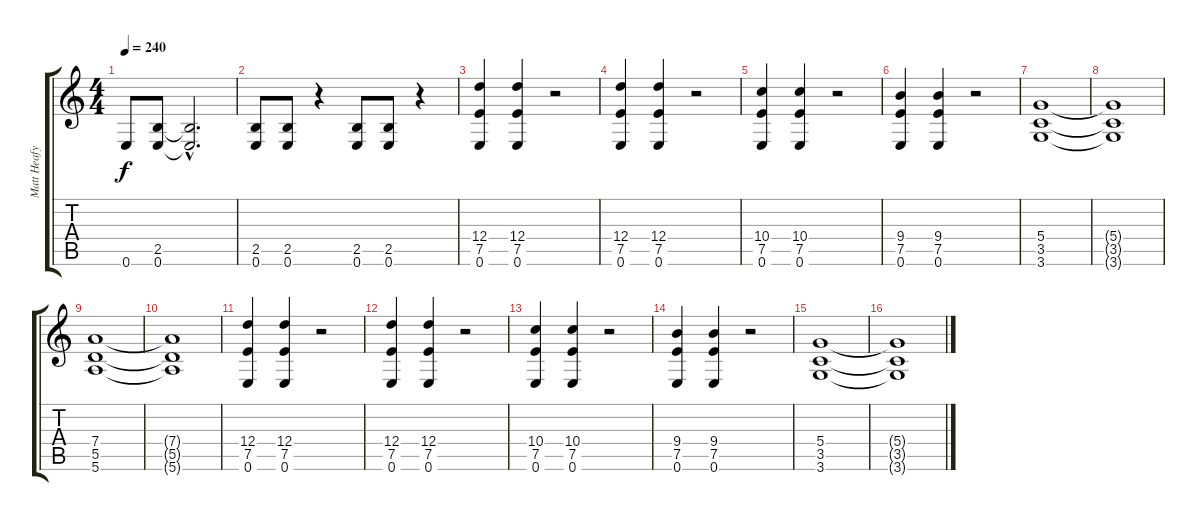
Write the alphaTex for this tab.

\track ("Matt Heafy (Guitar)" "Matt Heafy") {instrument distortionguitar}
\staff {score tabs}
\tuning (E4 B3 G3 D3 A2 E2) {hide}
\ts (4 4)
\tempo 240
\clef g2
\ks c
0.6.8{dy f} (2.5 0.6).8 (2.5{hac t} 0.6{hac t}).2{d} |
(2.5 0.6).8 (2.5 0.6).8 r.4 (2.5 0.6).8 (2.5 0.6).8 r.4 |
(12.4 7.5 0.6).4 (12.4 7.5 0.6).4 r.2 |
(12.4 7.5 0.6).4 (12.4 7.5 0.6).4 r.2 |
(10.4 7.5 0.6).4 (10.4 7.5 0.6).4 r.2 |
(9.4 7.5 0.6).4 (9.4 7.5 0.6).4 r.2 |
(5.4 3.5 3.6).1 |
(5.4{t} 3.5{t} 3.6{t}).1 |
(7.4 5.5 5.6).1 |
(7.4{t} 5.5{t} 5.6{t}).1 |
(12.4 7.5 0.6).4 (12.4 7.5 0.6).4 r.2 |
(12.4 7.5 0.6).4 (12.4 7.5 0.6).4 r.2 |
(10.4 7.5 0.6).4 (10.4 7.5 0.6).4 r.2 |
(9.4 7.5 0.6).4 (9.4 7.5 0.6).4 r.2 |
(5.4 3.5 3.6).1 |
(5.4{t} 3.5{t} 3.6{t}).1
